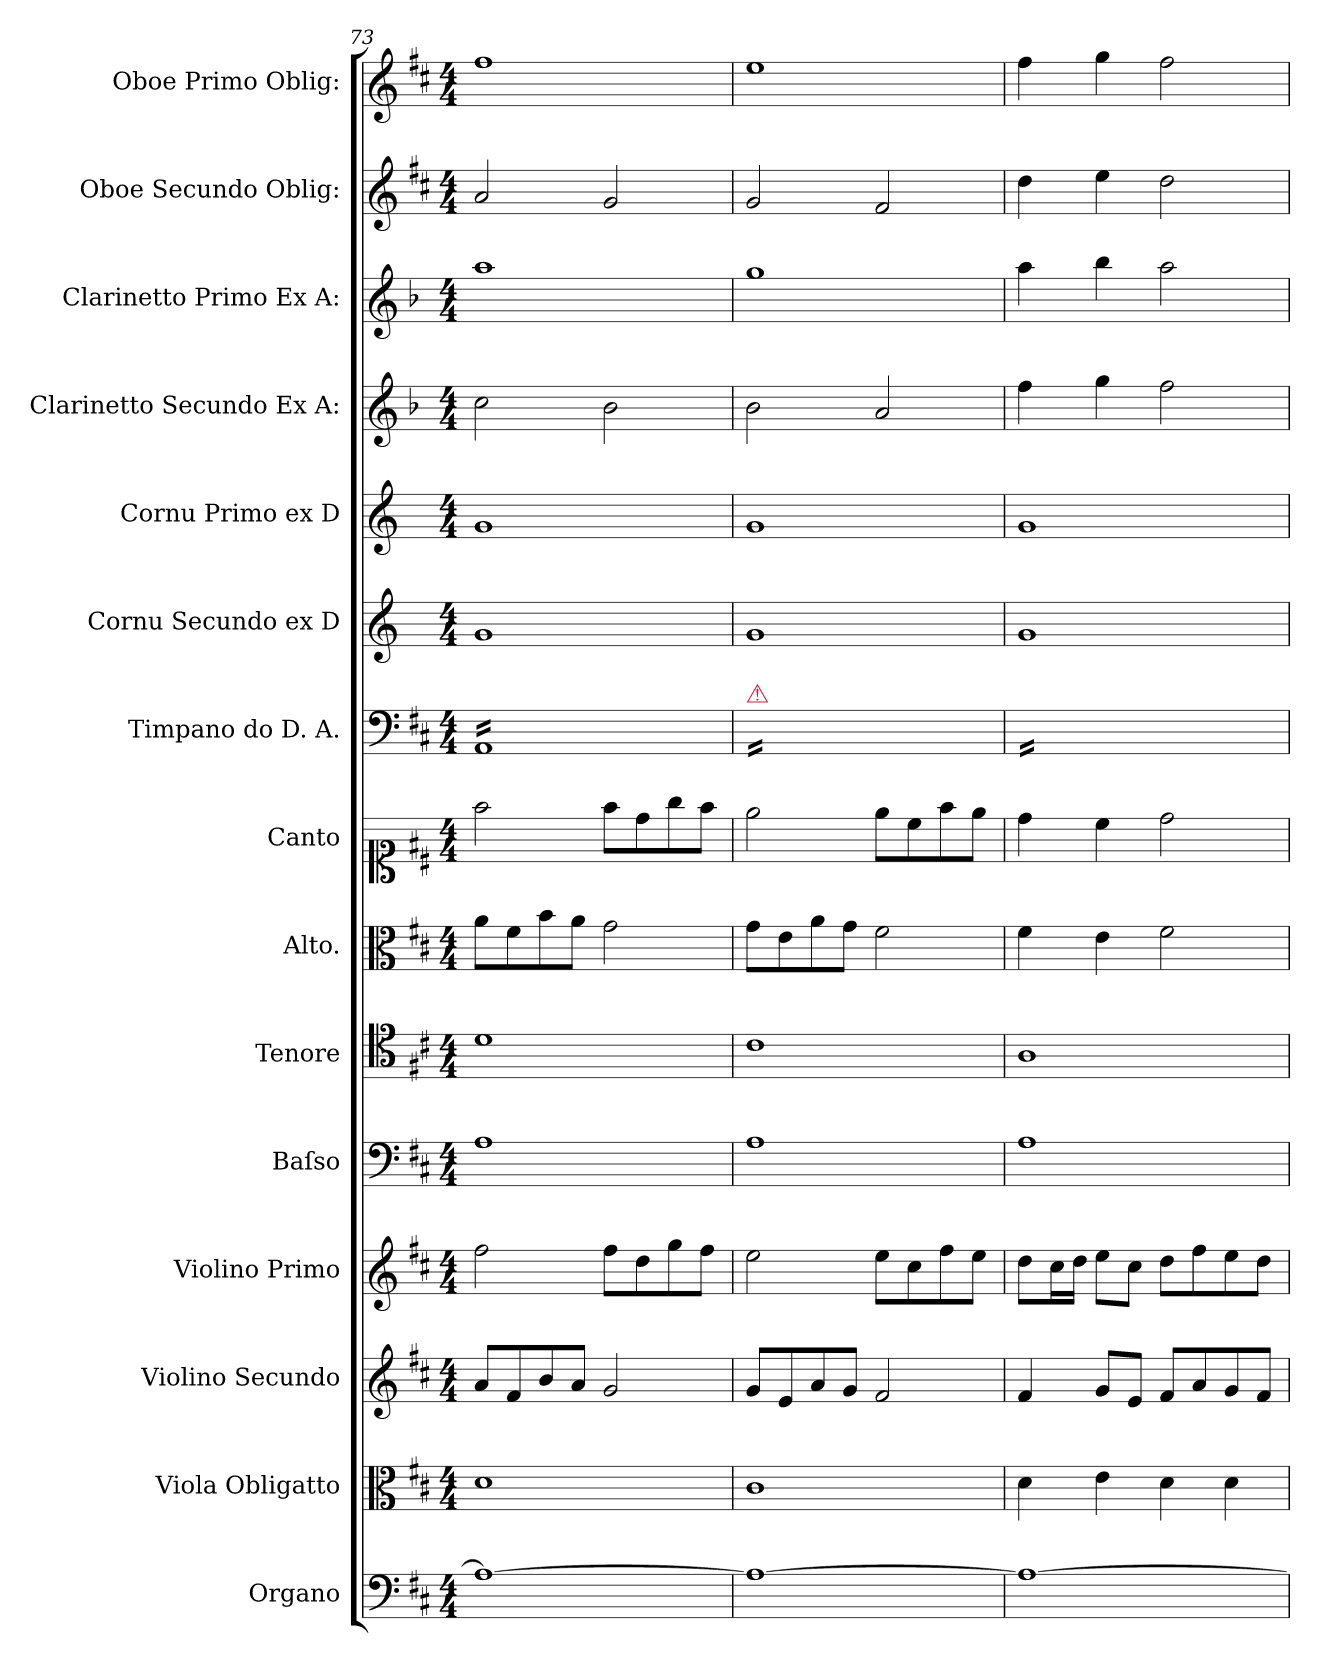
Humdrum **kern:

**kern	**kern	**kern	**kern	**kern	**kern	**kern	**kern	**kern	**kern	**kern	**kern	**kern	**kern	**kern
*part15	*part14	*part13	*part12	*part11	*part10	*part9	*part8	*part7	*part6	*part5	*part4	*part3	*part2	*part1
*staff15	*staff14	*staff13	*staff12	*staff11	*staff10	*staff9	*staff8	*staff7	*staff6	*staff5	*staff4	*staff3	*staff2	*staff1
*I"Organo	*I"Viola Obligatto	*I"Violino Secundo	*I"Violino Primo	*I"Baſso	*I"Tenore	*I"Alto.	*I"Canto	*I"Timpano do D. A.	*I"Cornu Secundo ex D	*I"Cornu Primo ex D	*I"Clarinetto Secundo Ex A:	*I"Clarinetto Primo Ex A:	*I"Oboe Secundo Oblig:	*I"Oboe Primo Oblig:
*I'org	*I'vla	*I'vl 2	*I'vl 1	*I'B	*I'T	*I'A	*	*I'timp	*	*	*I'cl 2 in A	*I'cl 1 in A	*I'ob 2	*I'ob 1
*clefF4	*clefC3	*clefG2	*clefG2	*clefF4	*clefC4	*clefC3	*clefC1	*clefF4	*clefG2	*clefG2	*clefG2	*clefG2	*clefG2	*clefG2
*	*	*	*	*	*	*	*	*	*ITrd6c10	*ITrd6c10	*ITrd2c3	*ITrd2c3	*	*
*k[f#c#]	*k[f#c#]	*k[f#c#]	*k[f#c#]	*k[f#c#]	*k[f#c#]	*k[f#c#]	*k[f#c#]	*k[f#c#]	*k[f#c#]	*k[f#c#]	*k[f#c#]	*k[f#c#]	*k[f#c#]	*k[f#c#]
*D:	*D:	*D:	*D:	*D:	*D:	*D:	*D:	*D:	*D:	*D:	*D:	*D:	*D:	*D:
*M4/4	*M4/4	*M4/4	*M4/4	*M4/4	*M4/4	*M4/4	*M4/4	*M4/4	*M4/4	*M4/4	*M4/4	*M4/4	*M4/4	*M4/4
=73	=73	=73	=73	=73	=73	=73	=73	=73	=73	=73	=73	=73	=73	=73
*	*	*	*	*	*	*	*	*tremolo	*	*	*	*	*	*
1A_	1d	8a/L	2ff#\	1A	1d	8a\L	2ff#\	16AALL	1A	1A	2a\	1ff#	2a/	1ff#
.	.	.	.	.	.	.	.	16AA	.	.	.	.	.	.
.	.	8f#/	.	.	.	8f#\	.	16AA	.	.	.	.	.	.
.	.	.	.	.	.	.	.	16AA	.	.	.	.	.	.
.	.	8b/	.	.	.	8b\	.	16AA	.	.	.	.	.	.
.	.	.	.	.	.	.	.	16AA	.	.	.	.	.	.
.	.	8a/J	.	.	.	8a\J	.	16AA	.	.	.	.	.	.
.	.	.	.	.	.	.	.	16AA	.	.	.	.	.	.
.	.	2g/	8ff#\L	.	.	2g\	8ff#\L	16AA	.	.	2g\	.	2g/	.
.	.	.	.	.	.	.	.	16AA	.	.	.	.	.	.
.	.	.	8dd\	.	.	.	8dd\	16AA	.	.	.	.	.	.
.	.	.	.	.	.	.	.	16AA	.	.	.	.	.	.
.	.	.	8gg\	.	.	.	8gg\	16AA	.	.	.	.	.	.
.	.	.	.	.	.	.	.	16AA	.	.	.	.	.	.
.	.	.	8ff#\J	.	.	.	8ff#\J	16AA	.	.	.	.	.	.
.	.	.	.	.	.	.	.	16AAJJ	.	.	.	.	.	.
=74	=74	=74	=74	=74	=74	=74	=74	=74	=74	=74	=74	=74	=74	=74
!	!	!	!	!	!	!	!	!LO:TX:a:color=crimson:t=⚠	!	!	!	!	!	!
1A_	1c#	8g/L	2ee\	1A	1c#	8g\L	2ee\	16AAyyLL	1A	1A	2g\	1ee	2g/	1ee
.	.	.	.	.	.	.	.	16AAyy	.	.	.	.	.	.
.	.	8e/	.	.	.	8e\	.	16AAyy	.	.	.	.	.	.
.	.	.	.	.	.	.	.	16AAyy	.	.	.	.	.	.
.	.	8a/	.	.	.	8a\	.	16AAyy	.	.	.	.	.	.
.	.	.	.	.	.	.	.	16AAyy	.	.	.	.	.	.
.	.	8g/J	.	.	.	8g\J	.	16AAyy	.	.	.	.	.	.
.	.	.	.	.	.	.	.	16AAyy	.	.	.	.	.	.
.	.	2f#/	8ee\L	.	.	2f#\	8ee\L	16AAyy	.	.	2f#/	.	2f#/	.
.	.	.	.	.	.	.	.	16AAyy	.	.	.	.	.	.
.	.	.	8cc#\	.	.	.	8cc#\	16AAyy	.	.	.	.	.	.
.	.	.	.	.	.	.	.	16AAyy	.	.	.	.	.	.
.	.	.	8ff#\	.	.	.	8ff#\	16AAyy	.	.	.	.	.	.
.	.	.	.	.	.	.	.	16AAyy	.	.	.	.	.	.
.	.	.	8ee\J	.	.	.	8ee\J	16AAyy	.	.	.	.	.	.
.	.	.	.	.	.	.	.	16AAyyJJ	.	.	.	.	.	.
=75	=75	=75	=75	=75	=75	=75	=75	=75	=75	=75	=75	=75	=75	=75
1A_	4d\	4f#/	8dd\L	1A	1A	4f#\	4dd\	16AAyyLL	1A	1A	4dd\	4ff#\	4dd\	4ff#\
.	.	.	.	.	.	.	.	16AAyy	.	.	.	.	.	.
.	.	.	16cc#\L	.	.	.	.	16AAyy	.	.	.	.	.	.
.	.	.	16dd\JJ	.	.	.	.	16AAyy	.	.	.	.	.	.
.	4e\	8g/L	8ee\L	.	.	4e\	4cc#\	16AAyy	.	.	4ee\	4gg\	4ee\	4gg\
.	.	.	.	.	.	.	.	16AAyy	.	.	.	.	.	.
.	.	8e/J	8cc#\J	.	.	.	.	16AAyy	.	.	.	.	.	.
.	.	.	.	.	.	.	.	16AAyy	.	.	.	.	.	.
.	4d\	8f#/L	8dd\L	.	.	2f#\	2dd\	16AAyy	.	.	2dd\	2ff#\	2dd\	2ff#\
.	.	.	.	.	.	.	.	16AAyy	.	.	.	.	.	.
.	.	8a/	8ff#\	.	.	.	.	16AAyy	.	.	.	.	.	.
.	.	.	.	.	.	.	.	16AAyy	.	.	.	.	.	.
.	4d\	8g/	8ee\	.	.	.	.	16AAyy	.	.	.	.	.	.
.	.	.	.	.	.	.	.	16AAyy	.	.	.	.	.	.
.	.	8f#/J	8dd\J	.	.	.	.	16AAyy	.	.	.	.	.	.
.	.	.	.	.	.	.	.	16AAyyJJ	.	.	.	.	.	.
*	*	*	*	*	*	*	*	*Xtremolo	*	*	*	*	*	*
=	=	=	=	=	=	=	=	=	=	=	=	=	=	=
*-	*-	*-	*-	*-	*-	*-	*-	*-	*-	*-	*-	*-	*-	*-
